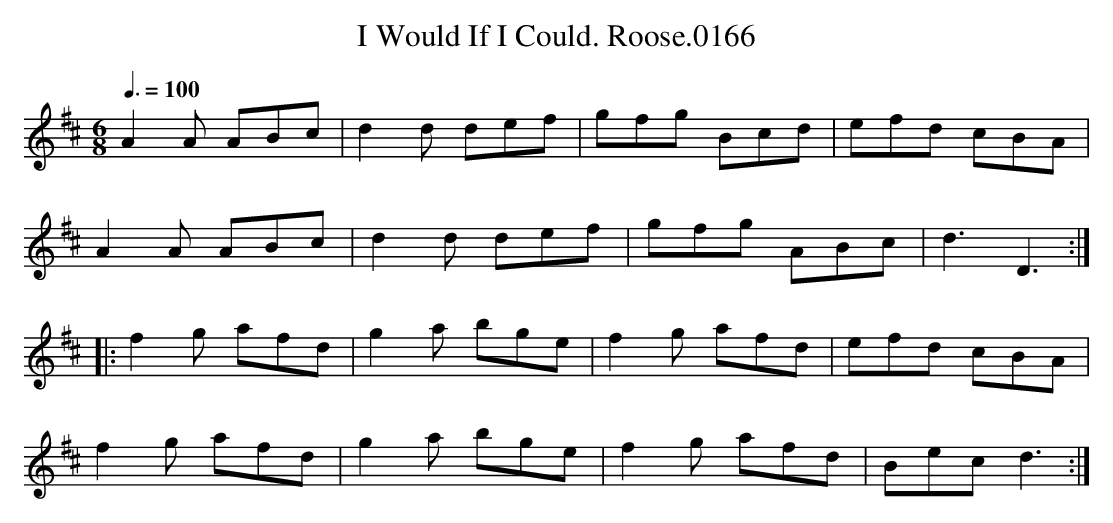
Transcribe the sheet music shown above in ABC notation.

X:1
T:I Would If I Could. Roose.0166
M:6/8
L:1/8
Q:3/8=100
K:D
A2A ABc|d2d def|gfg Bcd|efd cBA|
A2A ABc|d2d def|gfg ABc|d3 D3:|
|:f2g afd|g2a bge|f2g afd|efd cBA|
f2g afd|g2a bge|f2g afd|Bec d3:|
